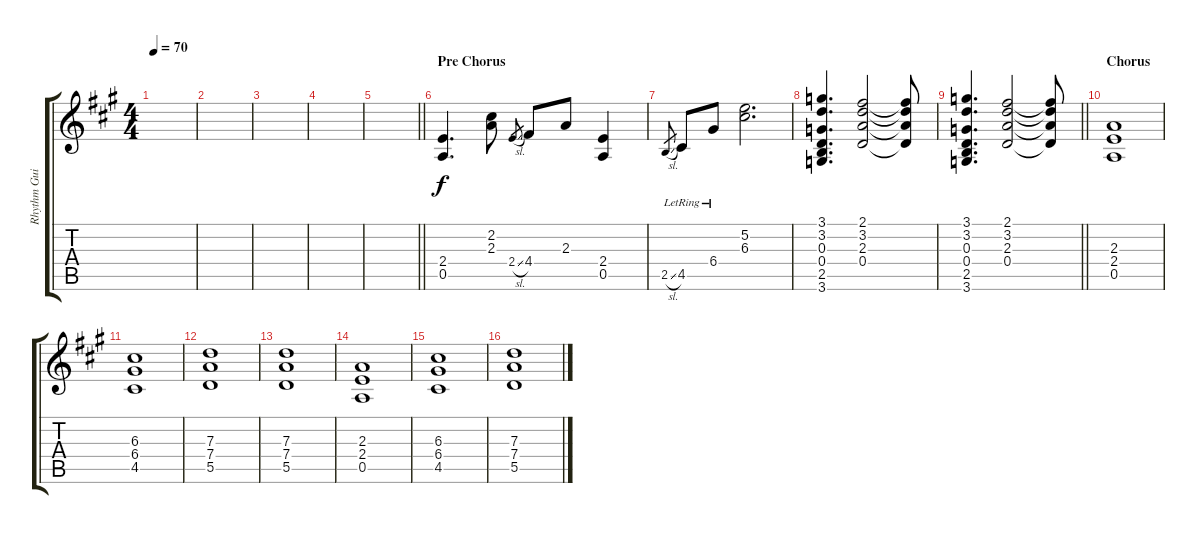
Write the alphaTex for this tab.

\track ("Rhythm Guitar (Richie Sambora)" "Rhythm Gui") {instrument distortionguitar}
\staff {score tabs}
\tuning (E4 B3 G3 D3 A2 E2) {hide}
\ts (4 4)
\tempo 70
\clef g2
\ks a
|
|
|
|
\barLineRight lightlight
|
\section ("" "Pre Chorus")
(2.4 0.5).4{d dy f} (2.2 2.3).8 2.4{sl}.8{gr} 4.4.8 2.3.8 (2.4 0.5).4 |
2.5{sl}.8{gr} 4.5{lr}.8 6.4{lr}.8 (5.2 6.3).2{d} |
(3.1 3.2 0.3 0.4 2.5 3.6).4{d} (2.1 3.2 2.3 0.4).2 (2.1{t} 3.2{t} 2.3{t} 0.4{t}).8 |
\barLineRight lightlight
(3.1 3.2 0.3 0.4 2.5 3.6).4{d} (2.1 3.2 2.3 0.4).2 (2.1{t} 3.2{t} 2.3{t} 0.4{t}).8 |
\section ("" "Chorus")
(2.3 2.4 0.5).1 |
(6.3 6.4 4.5).1 |
(7.3 7.4 5.5).1 |
(7.3 7.4 5.5).1 |
(2.3 2.4 0.5).1 |
(6.3 6.4 4.5).1 |
(7.3 7.4 5.5).1
